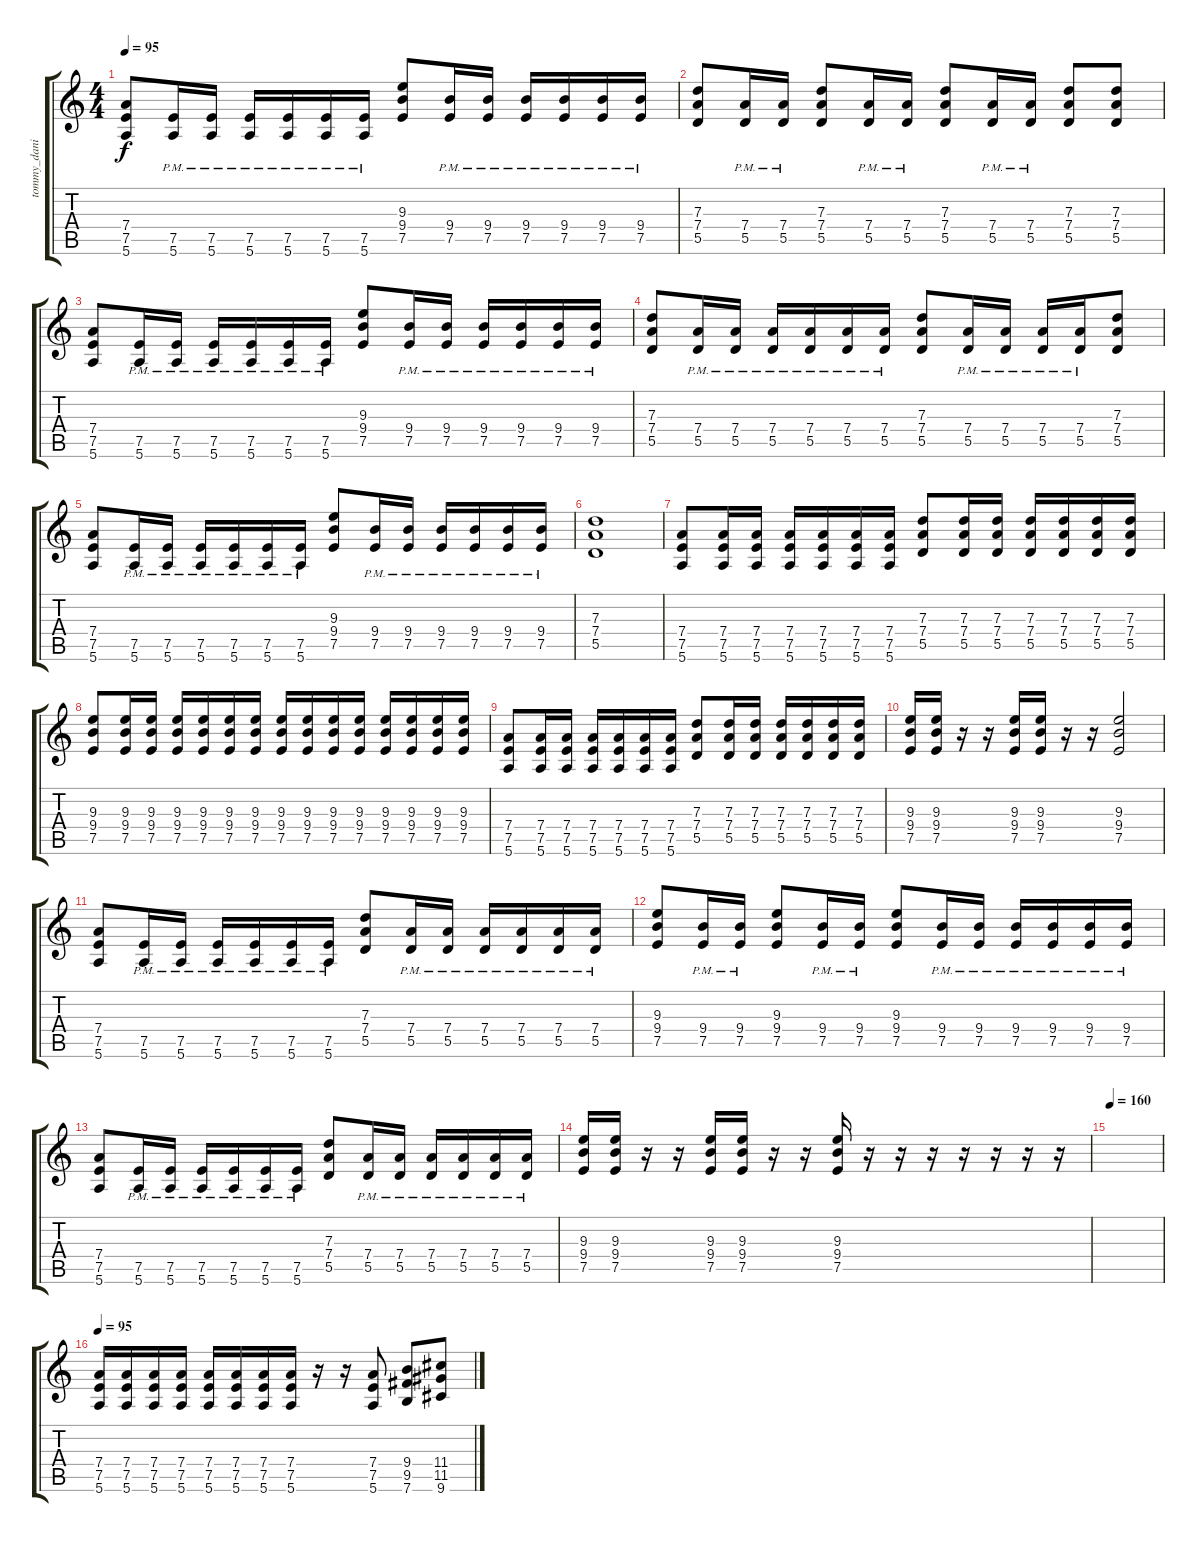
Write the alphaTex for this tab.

\track ("tommy_dani" "tommy_dani") {instrument overdrivenguitar}
\staff {score tabs}
\tuning (E4 B3 G3 D3 A2 E2) {hide}
\ts (4 4)
\tempo 95
\clef g2
\ks c
(7.4 7.5 5.6).8{dy f} (7.5{pm} 5.6{pm}).16 (7.5{pm} 5.6{pm}).16 (7.5{pm} 5.6{pm}).16 (7.5{pm} 5.6{pm}).16 (7.5{pm} 5.6{pm}).16 (7.5{pm} 5.6{pm}).16 (9.3 9.4 7.5).8 (9.4{pm} 7.5{pm}).16 (9.4{pm} 7.5{pm}).16 (9.4{pm} 7.5{pm}).16 (9.4{pm} 7.5{pm}).16 (9.4{pm} 7.5{pm}).16 (9.4{pm} 7.5{pm}).16 |
(7.3 7.4 5.5).8 (7.4{pm} 5.5{pm}).16 (7.4{pm} 5.5{pm}).16 (7.3 7.4 5.5).8 (7.4{pm} 5.5{pm}).16 (7.4{pm} 5.5{pm}).16 (7.3 7.4 5.5).8 (7.4{pm} 5.5{pm}).16 (7.4{pm} 5.5{pm}).16 (7.3 7.4 5.5).8 (7.3 7.4 5.5).8 |
(7.4 7.5 5.6).8 (7.5{pm} 5.6{pm}).16 (7.5{pm} 5.6{pm}).16 (7.5{pm} 5.6{pm}).16 (7.5{pm} 5.6{pm}).16 (7.5{pm} 5.6{pm}).16 (7.5{pm} 5.6{pm}).16 (9.3 9.4 7.5).8 (9.4{pm} 7.5{pm}).16 (9.4{pm} 7.5{pm}).16 (9.4{pm} 7.5{pm}).16 (9.4{pm} 7.5{pm}).16 (9.4{pm} 7.5{pm}).16 (9.4{pm} 7.5{pm}).16 |
(7.3 7.4 5.5).8 (7.4{pm} 5.5{pm}).16 (7.4{pm} 5.5{pm}).16 (7.4{pm} 5.5{pm}).16 (7.4{pm} 5.5{pm}).16 (7.4{pm} 5.5{pm}).16 (7.4{pm} 5.5{pm}).16 (7.3 7.4 5.5).8 (7.4{pm} 5.5{pm}).16 (7.4{pm} 5.5{pm}).16 (7.4{pm} 5.5{pm}).16 (7.4{pm} 5.5{pm}).16 (7.3 7.4 5.5).8 |
(7.4 7.5 5.6).8 (7.5{pm} 5.6{pm}).16 (7.5{pm} 5.6{pm}).16 (7.5{pm} 5.6{pm}).16 (7.5{pm} 5.6{pm}).16 (7.5{pm} 5.6{pm}).16 (7.5{pm} 5.6{pm}).16 (9.3 9.4 7.5).8 (9.4{pm} 7.5{pm}).16 (9.4{pm} 7.5{pm}).16 (9.4{pm} 7.5{pm}).16 (9.4{pm} 7.5{pm}).16 (9.4{pm} 7.5{pm}).16 (9.4{pm} 7.5{pm}).16 |
(7.3 7.4 5.5).1 |
(7.4 7.5 5.6).8 (7.4 7.5 5.6).16 (7.4 7.5 5.6).16 (7.4 7.5 5.6).16 (7.4 7.5 5.6).16 (7.4 7.5 5.6).16 (7.4 7.5 5.6).16 (7.3 7.4 5.5).8 (7.3 7.4 5.5).16 (7.3 7.4 5.5).16 (7.3 7.4 5.5).16 (7.3 7.4 5.5).16 (7.3 7.4 5.5).16 (7.3 7.4 5.5).16 |
(9.3 9.4 7.5).8 (9.3 9.4 7.5).16 (9.3 9.4 7.5).16 (9.3 9.4 7.5).16 (9.3 9.4 7.5).16 (9.3 9.4 7.5).16 (9.3 9.4 7.5).16 (9.3 9.4 7.5).16 (9.3 9.4 7.5).16 (9.3 9.4 7.5).16 (9.3 9.4 7.5).16 (9.3 9.4 7.5).16 (9.3 9.4 7.5).16 (9.3 9.4 7.5).16 (9.3 9.4 7.5).16 |
(7.4 7.5 5.6).8 (7.4 7.5 5.6).16 (7.4 7.5 5.6).16 (7.4 7.5 5.6).16 (7.4 7.5 5.6).16 (7.4 7.5 5.6).16 (7.4 7.5 5.6).16 (7.3 7.4 5.5).8 (7.3 7.4 5.5).16 (7.3 7.4 5.5).16 (7.3 7.4 5.5).16 (7.3 7.4 5.5).16 (7.3 7.4 5.5).16 (7.3 7.4 5.5).16 |
(9.3 9.4 7.5).16 (9.3 9.4 7.5).16 r.16 r.16 (9.3 9.4 7.5).16 (9.3 9.4 7.5).16 r.16 r.16 (9.3 9.4 7.5).2 |
(7.4 7.5 5.6).8 (7.5{pm} 5.6{pm}).16 (7.5{pm} 5.6{pm}).16 (7.5{pm} 5.6{pm}).16 (7.5{pm} 5.6{pm}).16 (7.5{pm} 5.6{pm}).16 (7.5{pm} 5.6{pm}).16 (7.3 7.4 5.5).8 (7.4{pm} 5.5{pm}).16 (7.4{pm} 5.5{pm}).16 (7.4{pm} 5.5{pm}).16 (7.4{pm} 5.5{pm}).16 (7.4{pm} 5.5{pm}).16 (7.4{pm} 5.5{pm}).16 |
(9.3 9.4 7.5).8 (9.4{pm} 7.5{pm}).16 (9.4{pm} 7.5{pm}).16 (9.3 9.4 7.5).8 (9.4{pm} 7.5{pm}).16 (9.4{pm} 7.5{pm}).16 (9.3 9.4 7.5).8 (9.4{pm} 7.5{pm}).16 (9.4{pm} 7.5{pm}).16 (9.4{pm} 7.5{pm}).16 (9.4{pm} 7.5{pm}).16 (9.4{pm} 7.5{pm}).16 (9.4{pm} 7.5{pm}).16 |
(7.4 7.5 5.6).8 (7.5{pm} 5.6{pm}).16 (7.5{pm} 5.6{pm}).16 (7.5{pm} 5.6{pm}).16 (7.5{pm} 5.6{pm}).16 (7.5{pm} 5.6{pm}).16 (7.5{pm} 5.6{pm}).16 (7.3 7.4 5.5).8 (7.4{pm} 5.5{pm}).16 (7.4{pm} 5.5{pm}).16 (7.4{pm} 5.5{pm}).16 (7.4{pm} 5.5{pm}).16 (7.4{pm} 5.5{pm}).16 (7.4{pm} 5.5{pm}).16 |
(9.3 9.4 7.5).16 (9.3 9.4 7.5).16 r.16 r.16 (9.3 9.4 7.5).16 (9.3 9.4 7.5).16 r.16 r.16 (9.3 9.4 7.5).16 r.16 r.16 r.16 r.16 r.16 r.16 r.16 |
\tempo 160
|
\tempo 95
(7.4 7.5 5.6).16 (7.4 7.5 5.6).16 (7.4 7.5 5.6).16 (7.4 7.5 5.6).16 (7.4 7.5 5.6).16 (7.4 7.5 5.6).16 (7.4 7.5 5.6).16 (7.4 7.5 5.6).16 r.16 r.16 (7.4 7.5 5.6).8 (9.4 9.5 7.6).8 (11.4 11.5 9.6).8
